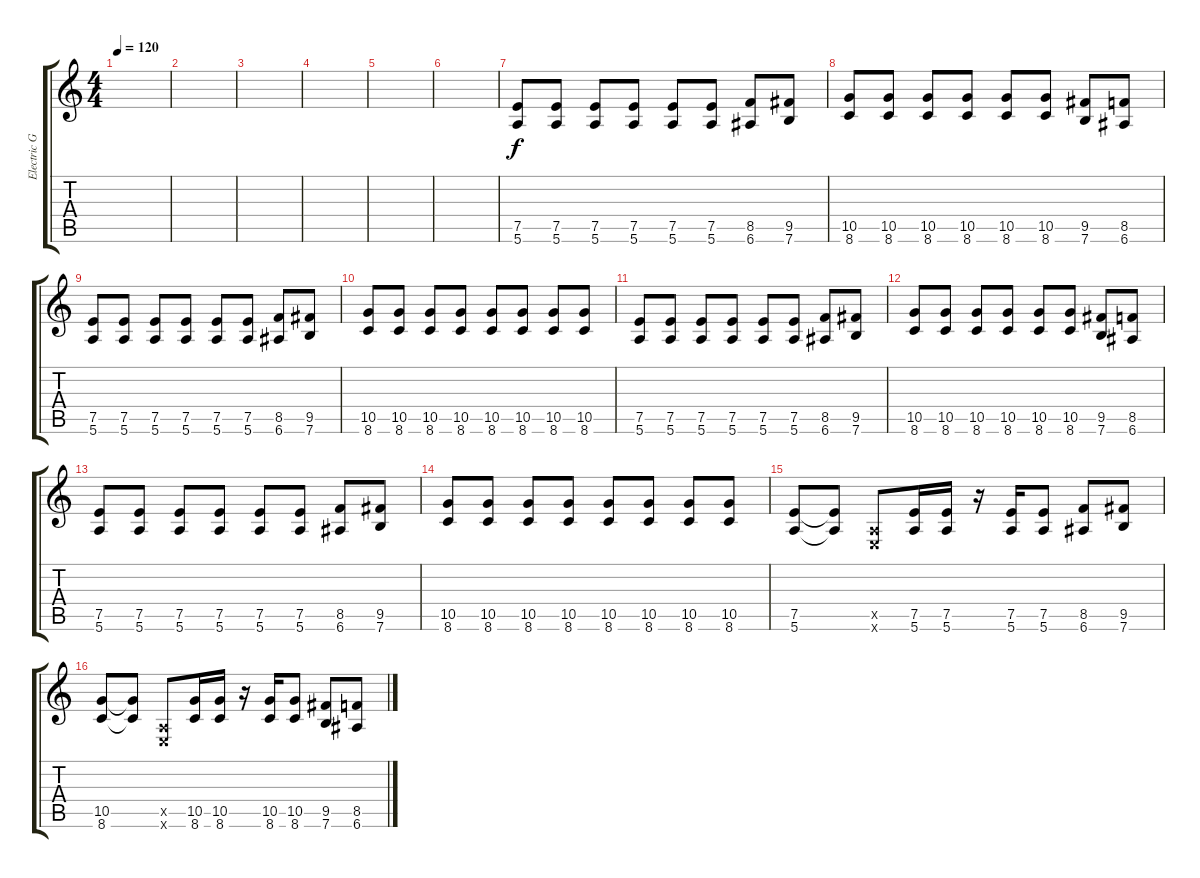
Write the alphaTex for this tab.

\track ("Electric Guitar" "Electric G") {instrument distortionguitar}
\staff {score tabs}
\tuning (E4 B3 G3 D3 A2 E2) {hide}
\ts (4 4)
\tempo 120
\clef g2
\ks c
|
|
|
|
|
|
(7.5 5.6).8 (7.5 5.6).8 (7.5 5.6).8 (7.5 5.6).8 (7.5 5.6).8 (7.5 5.6).8 (8.5 6.6).8 (9.5 7.6).8 |
(10.5 8.6).8 (10.5 8.6).8 (10.5 8.6).8 (10.5 8.6).8 (10.5 8.6).8 (10.5 8.6).8 (9.5 7.6).8 (8.5 6.6).8 |
(7.5 5.6).8 (7.5 5.6).8 (7.5 5.6).8 (7.5 5.6).8 (7.5 5.6).8 (7.5 5.6).8 (8.5 6.6).8 (9.5 7.6).8 |
(10.5 8.6).8 (10.5 8.6).8 (10.5 8.6).8 (10.5 8.6).8 (10.5 8.6).8 (10.5 8.6).8 (10.5 8.6).8 (10.5 8.6).8 |
(7.5 5.6).8 (7.5 5.6).8 (7.5 5.6).8 (7.5 5.6).8 (7.5 5.6).8 (7.5 5.6).8 (8.5 6.6).8 (9.5 7.6).8 |
(10.5 8.6).8 (10.5 8.6).8 (10.5 8.6).8 (10.5 8.6).8 (10.5 8.6).8 (10.5 8.6).8 (9.5 7.6).8 (8.5 6.6).8 |
(7.5 5.6).8 (7.5 5.6).8 (7.5 5.6).8 (7.5 5.6).8 (7.5 5.6).8 (7.5 5.6).8 (8.5 6.6).8 (9.5 7.6).8 |
(10.5 8.6).8 (10.5 8.6).8 (10.5 8.6).8 (10.5 8.6).8 (10.5 8.6).8 (10.5 8.6).8 (10.5 8.6).8 (10.5 8.6).8 |
(7.5 5.6).8 (7.5{t} 5.6{t}).8 (0.5{x} 0.6{x}).8 (7.5 5.6).16 (7.5 5.6).16 r.16 (7.5 5.6).16 (7.5 5.6).8 (8.5 6.6).8 (9.5 7.6).8 |
(10.5 8.6).8 (10.5{t} 8.6{t}).8 (0.5{x} 0.6{x}).8 (10.5 8.6).16 (10.5 8.6).16 r.16 (10.5 8.6).16 (10.5 8.6).8 (9.5 7.6).8 (8.5 6.6).8
